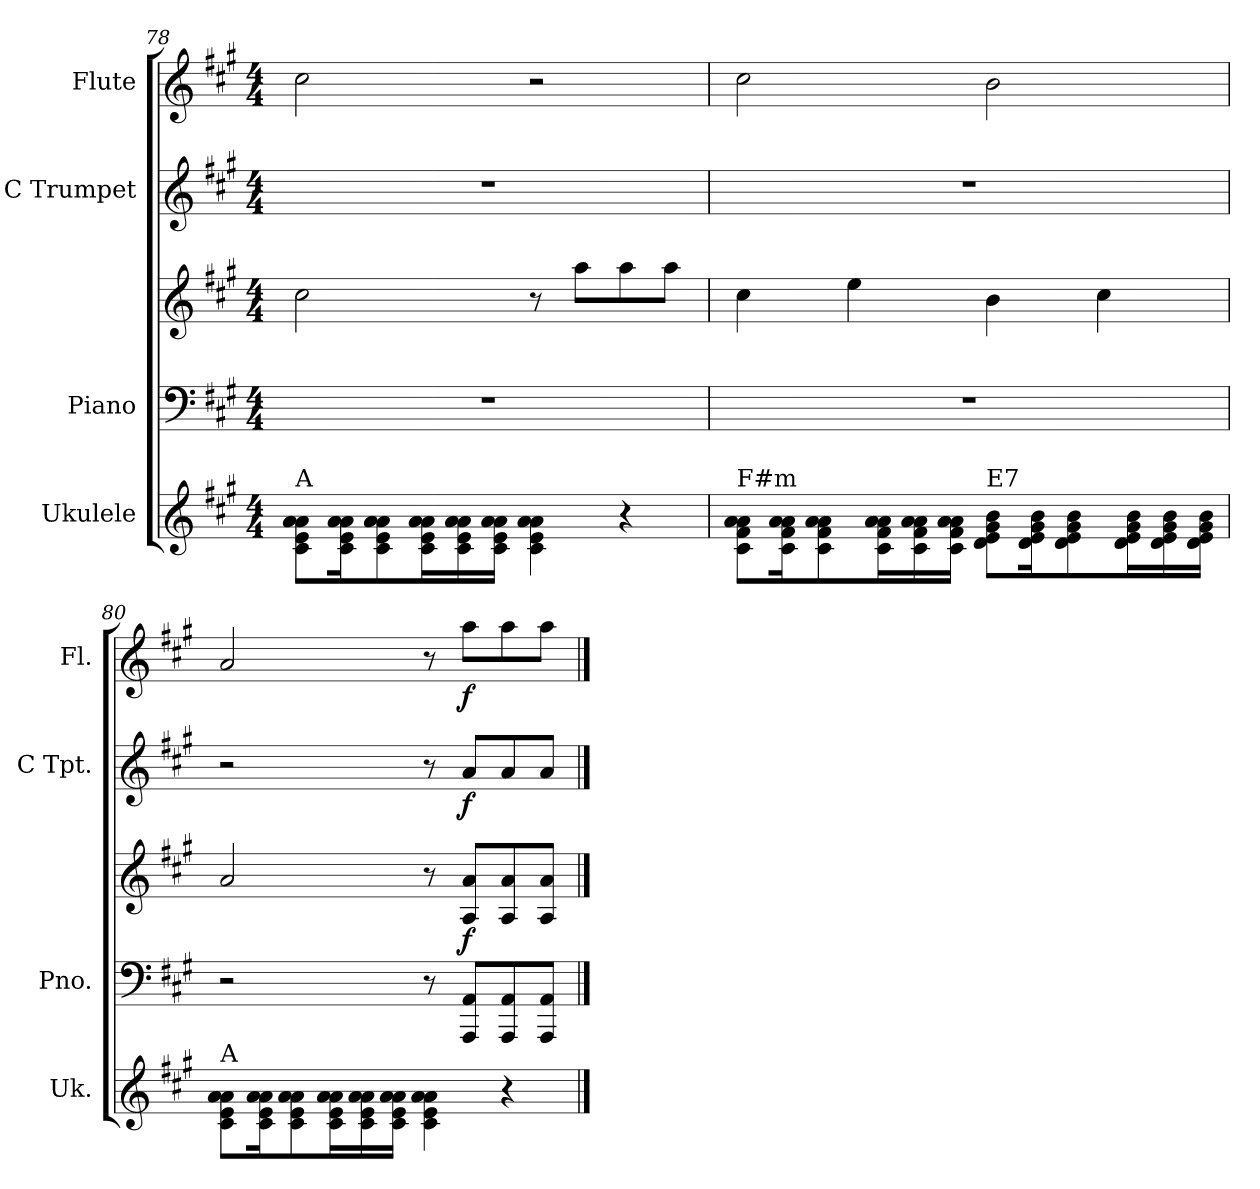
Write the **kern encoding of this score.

**kern	**kern	**kern	**dynam	**kern	**dynam	**kern	**dynam
*part4	*part3	*part3	*part3	*part2	*part2	*part1	*part1
*staff5	*staff4	*staff3	*staff3/4	*staff2	*staff2	*staff1	*staff1
*I"Ukulele	*I"Piano	*	*	*I"C Trumpet	*	*I"Flute	*
*I'Uk.	*I'Pno.	*	*	*I'C Tpt.	*	*I'Fl.	*
*	*clefF4	*clefG2	*	*clefG2	*	*clefG2	*
*k[f#c#g#]	*k[f#c#g#]	*k[f#c#g#]	*	*k[f#c#g#]	*	*k[f#c#g#]	*
*M4/4	*M4/4	*M4/4	*	*M4/4	*	*M4/4	*
=78	=78	=78	=78	=78	=78	=78	=78
!LO:TX:a:t=A	!	!	!	!	!	!	!
8c#\ 8e\ 8a\ 8a\L	1r	2cc#\	.	1r	.	2cc#\	.
16c#\ 16e\ 16a\ 16a\K	.	.	.	.	.	.	.
8c#\ 8e\ 8a\ 8a\	.	.	.	.	.	.	.
16c#\ 16e\ 16a\ 16a\L	.	.	.	.	.	.	.
16c#\ 16e\ 16a\ 16a\	.	.	.	.	.	.	.
16c#\ 16e\ 16a\ 16a\JJ	.	.	.	.	.	.	.
4c#\ 4e\ 4a\ 4a\	.	8r	.	.	.	2r	.
.	.	8aa\L	.	.	.	.	.
4r	.	8aa\	.	.	.	.	.
.	.	8aa\J	.	.	.	.	.
!!LO:PB:g=z
=79	=79	=79	=79	=79	=79	=79	=79
!LO:TX:a:t=F#m	!	!	!	!	!	!	!
8c#\ 8f#\ 8a\ 8a\L	1r	4cc#\	.	1r	.	2cc#\	.
16c#\ 16f#\ 16a\ 16a\K	.	.	.	.	.	.	.
8c#\ 8f#\ 8a\ 8a\	.	.	.	.	.	.	.
.	.	4ee\	.	.	.	.	.
16c#\ 16f#\ 16a\ 16a\L	.	.	.	.	.	.	.
16c#\ 16f#\ 16a\ 16a\	.	.	.	.	.	.	.
16c#\ 16f#\ 16a\ 16a\JJ	.	.	.	.	.	.	.
!LO:TX:a:t=E7	!	!	!	!	!	!	!
8d\ 8e\ 8g#\ 8b\L	.	4b\	.	.	.	2b\	.
16d\ 16e\ 16g#\ 16b\K	.	.	.	.	.	.	.
8d\ 8e\ 8g#\ 8b\	.	.	.	.	.	.	.
.	.	4cc#\	.	.	.	.	.
16d\ 16e\ 16g#\ 16b\L	.	.	.	.	.	.	.
16d\ 16e\ 16g#\ 16b\	.	.	.	.	.	.	.
16d\ 16e\ 16g#\ 16b\JJ	.	.	.	.	.	.	.
=80	=80	=80	=80	=80	=80	=80	=80
!LO:TX:a:t=A	!	!	!	!	!	!	!
8c#\ 8e\ 8a\ 8a\L	2r	2a/	.	2r	.	2a/	.
16c#\ 16e\ 16a\ 16a\K	.	.	.	.	.	.	.
8c#\ 8e\ 8a\ 8a\	.	.	.	.	.	.	.
16c#\ 16e\ 16a\ 16a\L	.	.	.	.	.	.	.
16c#\ 16e\ 16a\ 16a\	.	.	.	.	.	.	.
16c#\ 16e\ 16a\ 16a\JJ	.	.	.	.	.	.	.
4c#\ 4e\ 4a\ 4a\	8r	8r	.	8r	.	8r	.
!	!	!	!LO:DY:b	!	!LO:DY:b	!	!LO:DY:b
.	8AAA/ 8AA/L	8A/ 8a/L	f	8a/L	f	8aa\L	f
4r	8AAA/ 8AA/	8A/ 8a/	.	8a/	.	8aa\	.
.	8AAA/ 8AA/J	8A/ 8a/J	.	8a/J	.	8aa\J	.
==	==	==	==	==	==	==	==
*-	*-	*-	*-	*-	*-	*-	*-
